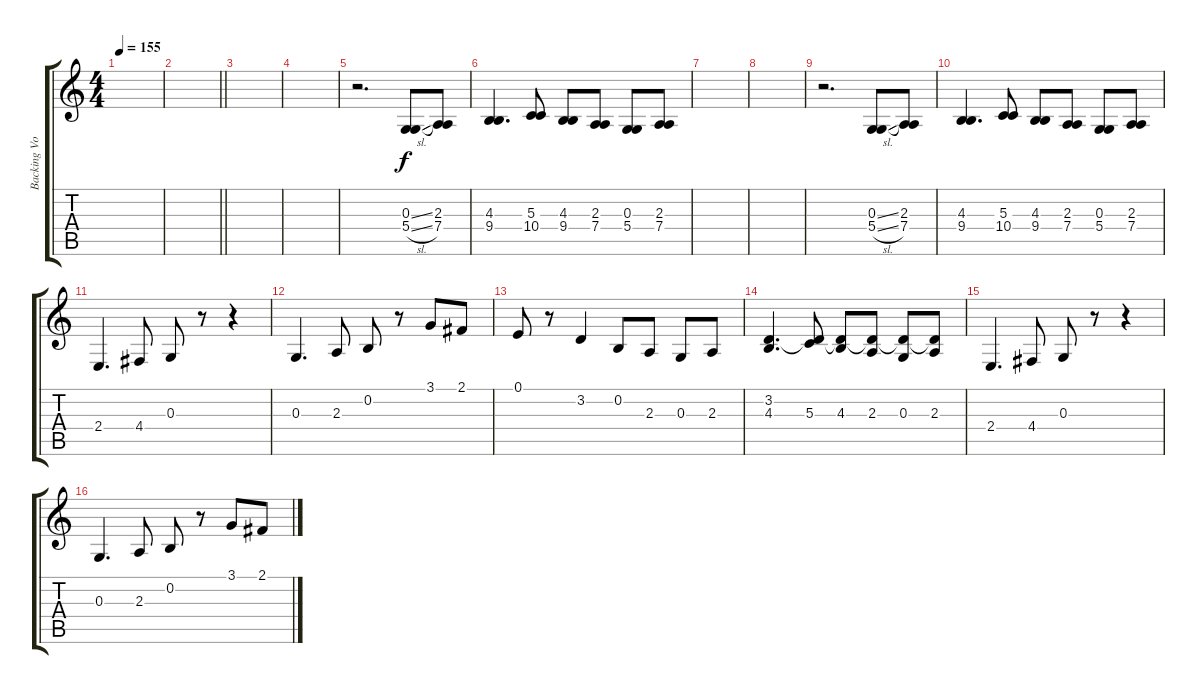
\track ("Backing Vocals" "Backing Vo") {instrument choiraahs}
\staff {score tabs}
\tuning (E4 B3 G3 D3 A2 E2) {hide}
\ts (4 4)
\tempo 155
\clef g2
\ks c
|
\barLineRight lightlight
|
|
|
r.2{d} (0.3{sl} 5.4{sl}).8 (2.3 7.4).8 |
(4.3 9.4).4{d} (5.3 10.4).8 (4.3 9.4).8 (2.3 7.4).8 (0.3 5.4).8 (2.3 7.4).8 |
|
|
r.2{d} (0.3{sl} 5.4{sl}).8 (2.3 7.4).8 |
(4.3 9.4).4{d} (5.3 10.4).8 (4.3 9.4).8 (2.3 7.4).8 (0.3 5.4).8 (2.3 7.4).8 |
2.4.4{d} 4.4.8 0.3.8 r.8 r.4 |
0.3.4{d} 2.3.8 0.2.8 r.8 3.1.8 2.1.8 |
0.1.8 r.8 3.2.4 0.2.8 2.3.8 0.3.8 2.3.8 |
(3.2 4.3).4{d} (3.2{t} 5.3).8 (3.2{t} 4.3).8 (3.2{t} 2.3).8 (3.2{t} 0.3).8 (3.2{t} 2.3).8 |
2.4.4{d} 4.4.8 0.3.8 r.8 r.4 |
0.3.4{d} 2.3.8 0.2.8 r.8 3.1.8 2.1.8
